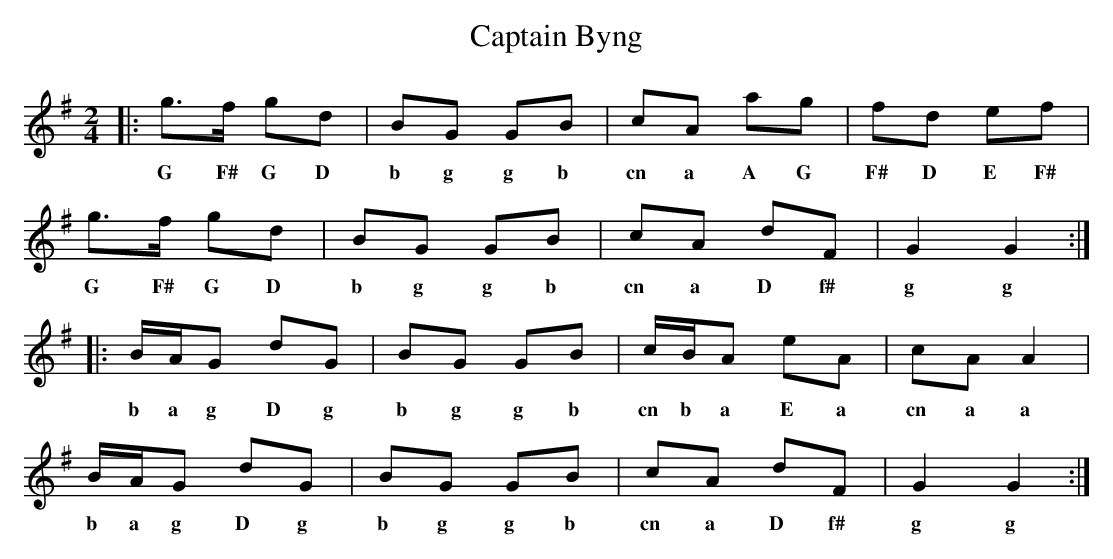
X:1
T:Captain Byng
M:2/4
L:1/8
K:G
|:g>f gd|BG GB|cA ag|fd ef|
w:G F# G D b g g b cn a A G F# D E F#
g>f gd|BG GB|cA dF|G2 G2:|
w:G F# G D b g g b cn a D f# g g
|:B/A/G dG|BG GB|c/B/A eA|cA A2|
w:b a g D g b g g b cn b a E a cn a a
B/A/G dG|BG GB|cA dF|G2 G2:|
w:b a g D g b g g b cn a D f# g g
